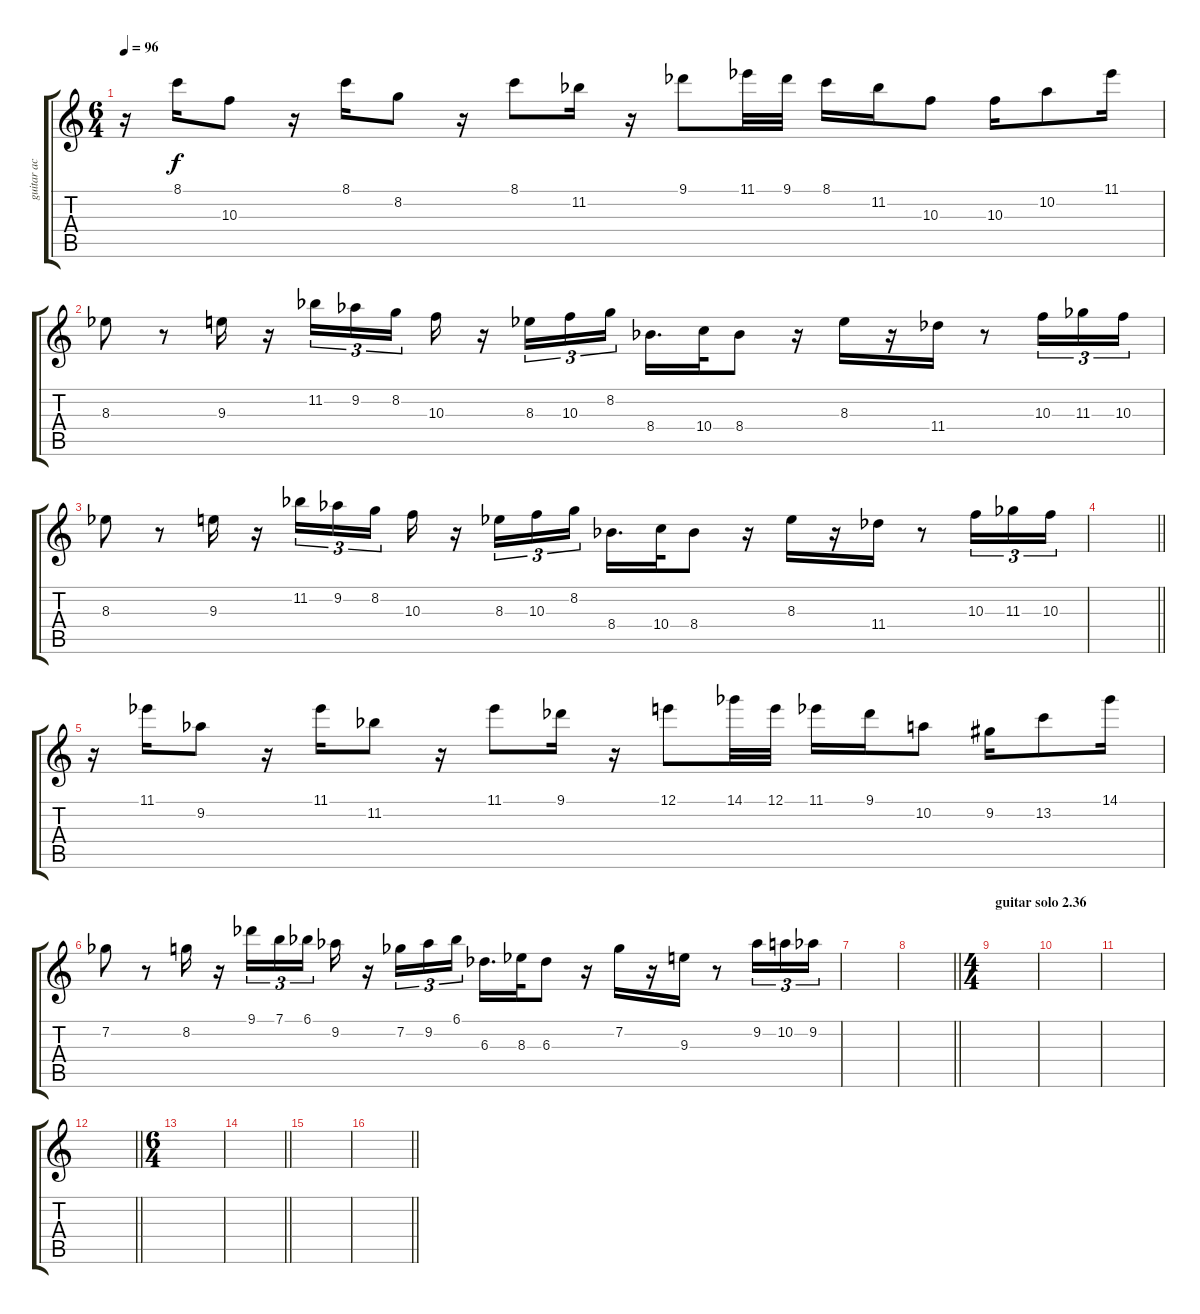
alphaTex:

\track ("guitar ac" "guitar ac") {instrument acousticguitarnylon}
\staff {score tabs}
\tuning (E4 B3 G3 D3 A2 E2) {hide}
\ts (6 4)
\tempo 96
\clef g2
\ks c
r.16{dy f} 8.1.16 10.3.8 r.16 8.1.16 8.2.8 r.16 8.1.8 11.2{acc b}.16 r.16 9.1{acc b}.8 11.1{acc b}.32 9.1{acc b}.32 8.1.16 11.2{acc b}.16 10.3.8 10.3.16 10.2.8 11.1{acc b}.16 |
8.3{acc b}.8 r.8 9.3.16 r.16 11.2{acc b}.16{tu (3 2)} 9.2{acc b}.16{tu (3 2)} 8.2.16{tu (3 2) beam splitsecondary} 10.3.16 r.16 8.3{acc b}.16{tu (3 2)} 10.3.16{tu (3 2)} 8.2.16{tu (3 2)} 8.4{acc b}.16{d} 10.4.32 8.4{acc b}.8 r.16 8.3{acc b}.16 r.16 11.4{acc b}.16 r.8 10.3.16{tu (3 2)} 11.3{acc b}.16{tu (3 2)} 10.3.16{tu (3 2)} |
8.3{acc b}.8 r.8 9.3.16 r.16 11.2{acc b}.16{tu (3 2)} 9.2{acc b}.16{tu (3 2)} 8.2.16{tu (3 2) beam splitsecondary} 10.3.16 r.16 8.3{acc b}.16{tu (3 2)} 10.3.16{tu (3 2)} 8.2.16{tu (3 2)} 8.4{acc b}.16{d} 10.4.32 8.4{acc b}.8 r.16 8.3{acc b}.16 r.16 11.4{acc b}.16 r.8 10.3.16{tu (3 2)} 11.3{acc b}.16{tu (3 2)} 10.3.16{tu (3 2)} |
\barLineRight lightlight
|
r.16 11.1{acc b}.16 9.2{acc b}.8 r.16 11.1{acc b}.16 11.2{acc b}.8 r.16 11.1{acc b}.8 9.1{acc b}.16 r.16 12.1.8 14.1{acc b}.32 12.1.32 11.1{acc b}.16 9.1{acc b}.16 10.2.8 9.2.16 13.2.8 14.1{acc b}.16 |
7.2{acc b}.8 r.8 8.2.16 r.16 9.1{acc b}.16{tu (3 2)} 7.1.16{tu (3 2)} 6.1{acc b}.16{tu (3 2) beam splitsecondary} 9.2{acc b}.16 r.16 7.2{acc b}.16{tu (3 2)} 9.2{acc b}.16{tu (3 2)} 6.1{acc b}.16{tu (3 2)} 6.3{acc b}.16{d} 8.3{acc b}.32 6.3{acc b}.8 r.16 7.2{acc b}.16 r.16 9.3.16 r.8 9.2{acc b}.16{tu (3 2)} 10.2.16{tu (3 2)} 9.2{acc b}.16{tu (3 2)} |
|
\barLineRight lightlight
|
\ts (4 4)
\section ("" "guitar solo 2.36")
|
|
|
\barLineRight lightlight
|
\ts (6 4)
|
\barLineRight lightlight
|
|
\barLineRight lightlight
